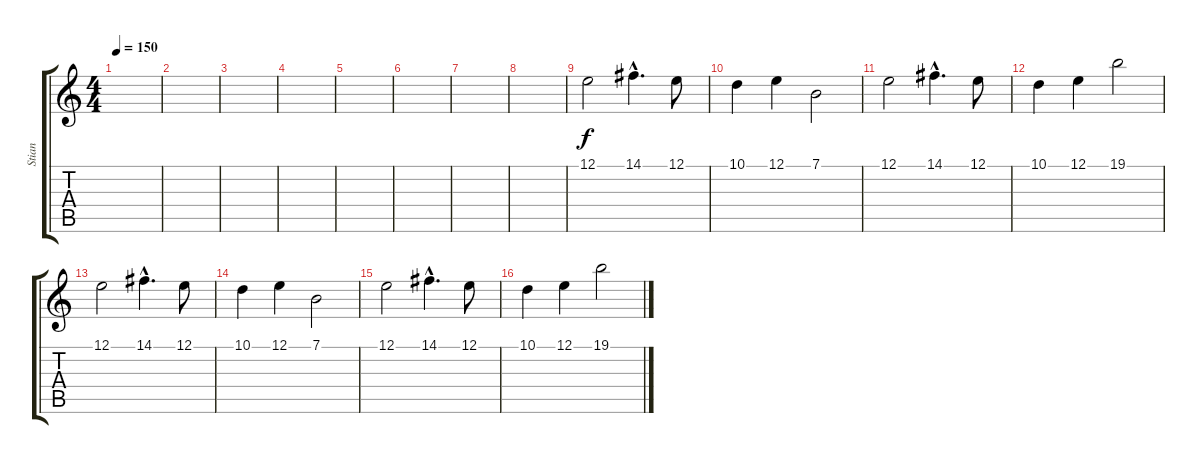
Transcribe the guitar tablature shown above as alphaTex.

\track ("Stian" "Stian") {instrument piccolo}
\staff {score tabs}
\tuning (E4 B3 G3 D3 A2 E2) {hide}
\ts (4 4)
\tempo 150
\clef g2
\ks c
|
|
|
|
|
|
|
|
12.1.2 14.1{hac}.4{d} 12.1.8 |
10.1.4 12.1.4 7.1.2 |
12.1.2 14.1{hac}.4{d} 12.1.8 |
10.1.4 12.1.4 19.1.2 |
12.1.2 14.1{hac}.4{d} 12.1.8 |
10.1.4 12.1.4 7.1.2 |
12.1.2 14.1{hac}.4{d} 12.1.8 |
10.1.4 12.1.4 19.1.2
